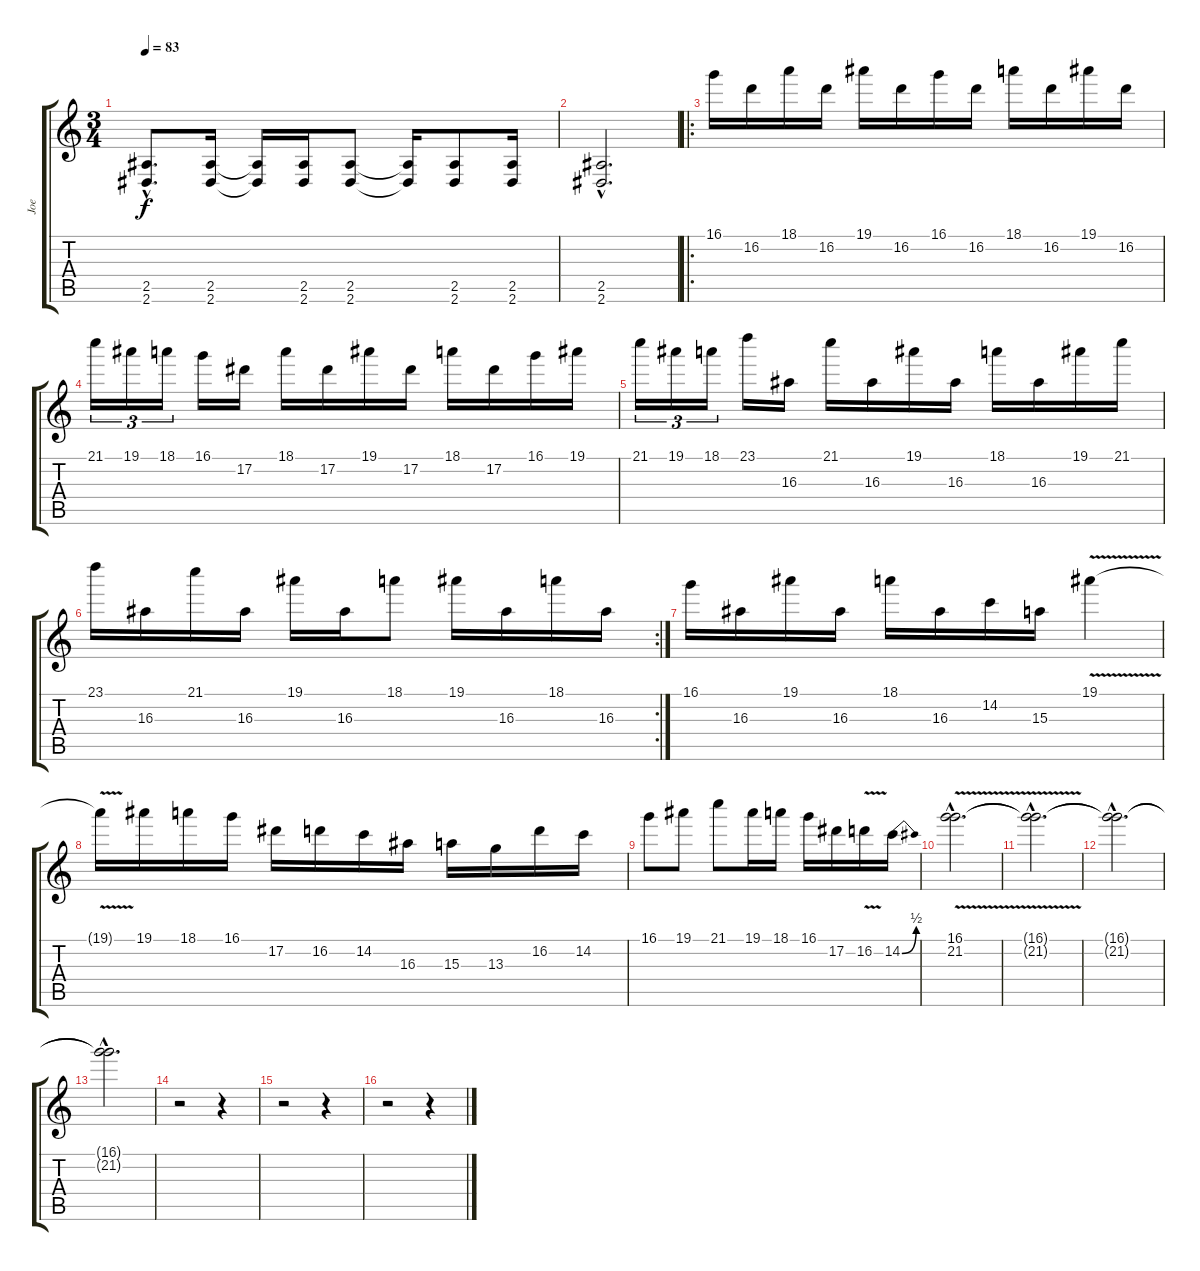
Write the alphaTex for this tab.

\track ("Joe" "Joe") {instrument electricguitarjazz}
\staff {score tabs}
\tuning (Eb4 Bb3 Gb3 Db3 Ab2 Db2) {hide}
\ts (3 4)
\tempo 83
\clef g2
\ks c
(2.5{hac} 2.6{hac}).8{d dy f} (2.5 2.6).16 (2.5{t} 2.6{t}).16 (2.5 2.6).16 (2.5 2.6).8 (2.5{t} 2.6{t}).16 (2.5 2.6).8 (2.5 2.6).16 |
(2.5{hac} 2.6{hac}).2{d} |
\ro
16.1.16 16.2.16 18.1.16 16.2.16 19.1.16 16.2.16 16.1.16 16.2.16 18.1.16 16.2.16 19.1.16 16.2.16 |
21.1.16{tu (3 2)} 19.1.16{tu (3 2)} 18.1.16{tu (3 2)} 16.1.16 17.2.16 18.1.16 17.2.16 19.1.16 17.2.16 18.1.16 17.2.16 16.1.16 19.1.16 |
21.1.16{tu (3 2)} 19.1.16{tu (3 2)} 18.1.16{tu (3 2)} 23.1.16 16.3.16 21.1.16 16.3.16 19.1.16 16.3.16 18.1.16 16.3.16 19.1.16 21.1.16 |
\rc 2
23.1.16 16.3.16 21.1.16 16.3.16 19.1.16 16.3.16 18.1.8 19.1.16 16.3.16 18.1.16 16.3.16 |
16.1.16 16.3.16 19.1.16 16.3.16 18.1.16 16.3.16 14.2.16 15.3.16 19.1{v}.4 |
19.1{t}.16 19.1.16 18.1.16 16.1.16 17.2.16 16.2.16 14.2.16 16.3.16 15.3.16 13.3.16 16.2.16 14.2.16 |
16.1.8 19.1.8 21.1.8 19.1.16 18.1.16 16.1.16 17.2.16 16.2{v}.16 14.2{be (bend 0 0 60 2)}.16 |
(16.1{v hac} 21.2{hac}).2{d volume 6} |
(16.1{hac t} 21.2{hac t}).2{d} |
(16.1{hac t} 21.2{hac t}).2{d} |
(16.1{hac t} 21.2{hac t}).2{d} |
r.2 r.4 |
r.2 r.4 |
r.2 r.4
